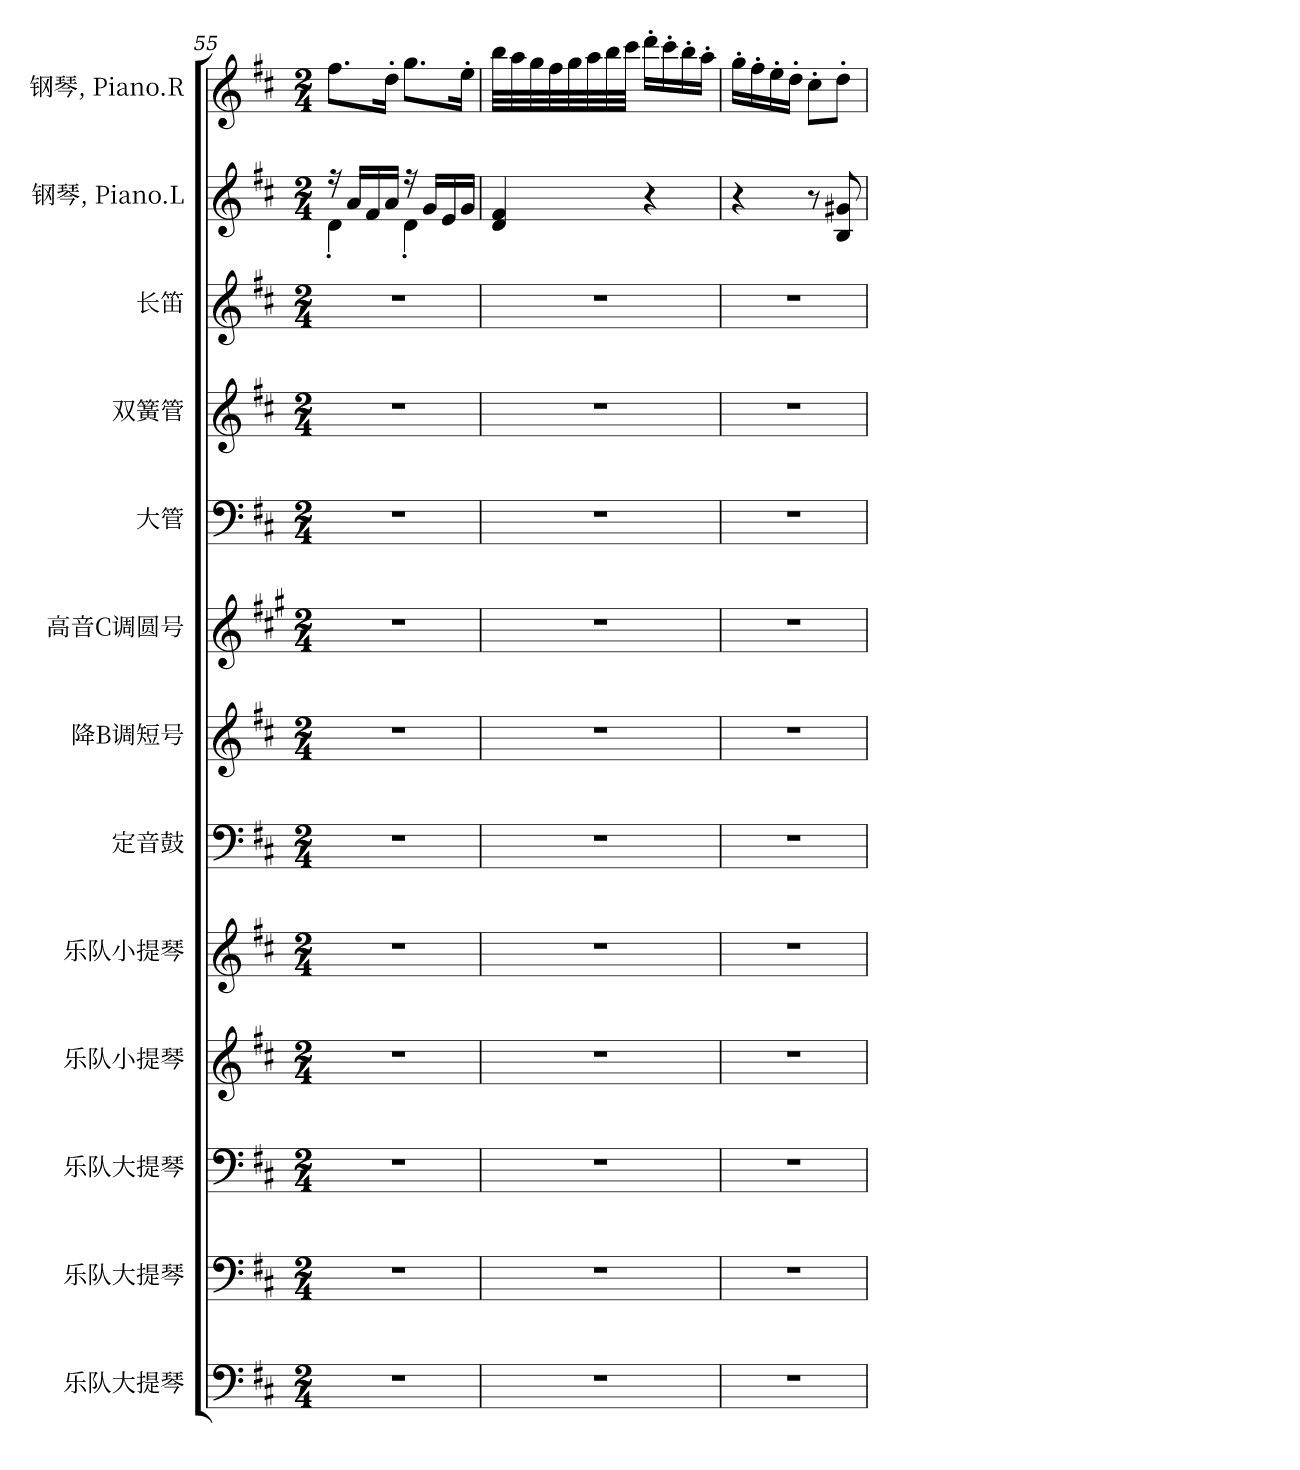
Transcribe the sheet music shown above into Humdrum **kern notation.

**kern	**kern	**kern	**kern	**kern	**kern	**kern	**kern	**kern	**kern	**kern	**kern	**kern
*part13	*part12	*part11	*part10	*part9	*part8	*part7	*part6	*part5	*part4	*part3	*part2	*part1
*staff13	*staff12	*staff11	*staff10	*staff9	*staff8	*staff7	*staff6	*staff5	*staff4	*staff3	*staff2	*staff1
*I"乐队大提琴	*I"乐队大提琴	*I"乐队大提琴	*I"乐队小提琴	*I"乐队小提琴	*I"定音鼓	*I"降B调短号	*I"高音C调圆号	*I"大管	*I"双簧管	*I"长笛	*I"钢琴, Piano.L	*I"钢琴, Piano.R
*	*	*	*	*	*	*	*	*	*	*	*I'Pno.	*I'Pno.
*clefF4	*clefF4	*clefF4	*clefG2	*clefG2	*clefF4	*clefG2	*clefG2	*clefF4	*clefG2	*clefG2	*clefG2	*clefG2
*	*	*	*	*	*	*ITrd1c2	*ITrd4c7	*	*	*	*	*
*k[f#c#]	*k[f#c#]	*k[f#c#]	*k[f#c#]	*k[f#c#]	*k[f#c#]	*k[]	*k[f#c#]	*k[f#c#]	*k[f#c#]	*k[f#c#]	*k[f#c#]	*k[f#c#]
*M2/4	*M2/4	*M2/4	*M2/4	*M2/4	*M2/4	*M2/4	*M2/4	*M2/4	*M2/4	*M2/4	*M2/4	*M2/4
=55	=55	=55	=55	=55	=55	=55	=55	=55	=55	=55	=55	=55
*	*	*	*	*	*	*	*	*	*	*	*^	*
2r	2r	2r	2r	2r	2r	2r	2r	2r	2r	2r	16r	4d'\	8.ff#\L
.	.	.	.	.	.	.	.	.	.	.	16a/LL	.	.
.	.	.	.	.	.	.	.	.	.	.	16f#/	.	.
.	.	.	.	.	.	.	.	.	.	.	16a/JJ	.	16dd'\Jk
.	.	.	.	.	.	.	.	.	.	.	16r	4d'\	8.gg\L
.	.	.	.	.	.	.	.	.	.	.	16g/LL	.	.
.	.	.	.	.	.	.	.	.	.	.	16e/	.	.
.	.	.	.	.	.	.	.	.	.	.	16g/JJ	.	16ee'\Jk
*	*	*	*	*	*	*	*	*	*	*	*v	*v	*
!!LO:PB:g=z
=56	=56	=56	=56	=56	=56	=56	=56	=56	=56	=56	=56	=56
2r	2r	2r	2r	2r	2r	2r	2r	2r	2r	2r	4d/ 4f#/	32bb\LLL
.	.	.	.	.	.	.	.	.	.	.	.	32aa\
.	.	.	.	.	.	.	.	.	.	.	.	32gg\
.	.	.	.	.	.	.	.	.	.	.	.	32ff#\
.	.	.	.	.	.	.	.	.	.	.	.	32gg\
.	.	.	.	.	.	.	.	.	.	.	.	32aa\
.	.	.	.	.	.	.	.	.	.	.	.	32bb\
.	.	.	.	.	.	.	.	.	.	.	.	32ccc#\JJJ
.	.	.	.	.	.	.	.	.	.	.	4r	16ddd'\LL
.	.	.	.	.	.	.	.	.	.	.	.	16ccc#'\
.	.	.	.	.	.	.	.	.	.	.	.	16bb'\
.	.	.	.	.	.	.	.	.	.	.	.	16aa'\JJ
=57	=57	=57	=57	=57	=57	=57	=57	=57	=57	=57	=57	=57
2r	2r	2r	2r	2r	2r	2r	2r	2r	2r	2r	4r	16gg'\LL
.	.	.	.	.	.	.	.	.	.	.	.	16ff#'\
.	.	.	.	.	.	.	.	.	.	.	.	16ee'\
.	.	.	.	.	.	.	.	.	.	.	.	16dd'\JJ
.	.	.	.	.	.	.	.	.	.	.	8r	8cc#'\L
.	.	.	.	.	.	.	.	.	.	.	8B/ 8g#X/	8dd'\J
=	=	=	=	=	=	=	=	=	=	=	=	=
*-	*-	*-	*-	*-	*-	*-	*-	*-	*-	*-	*-	*-
